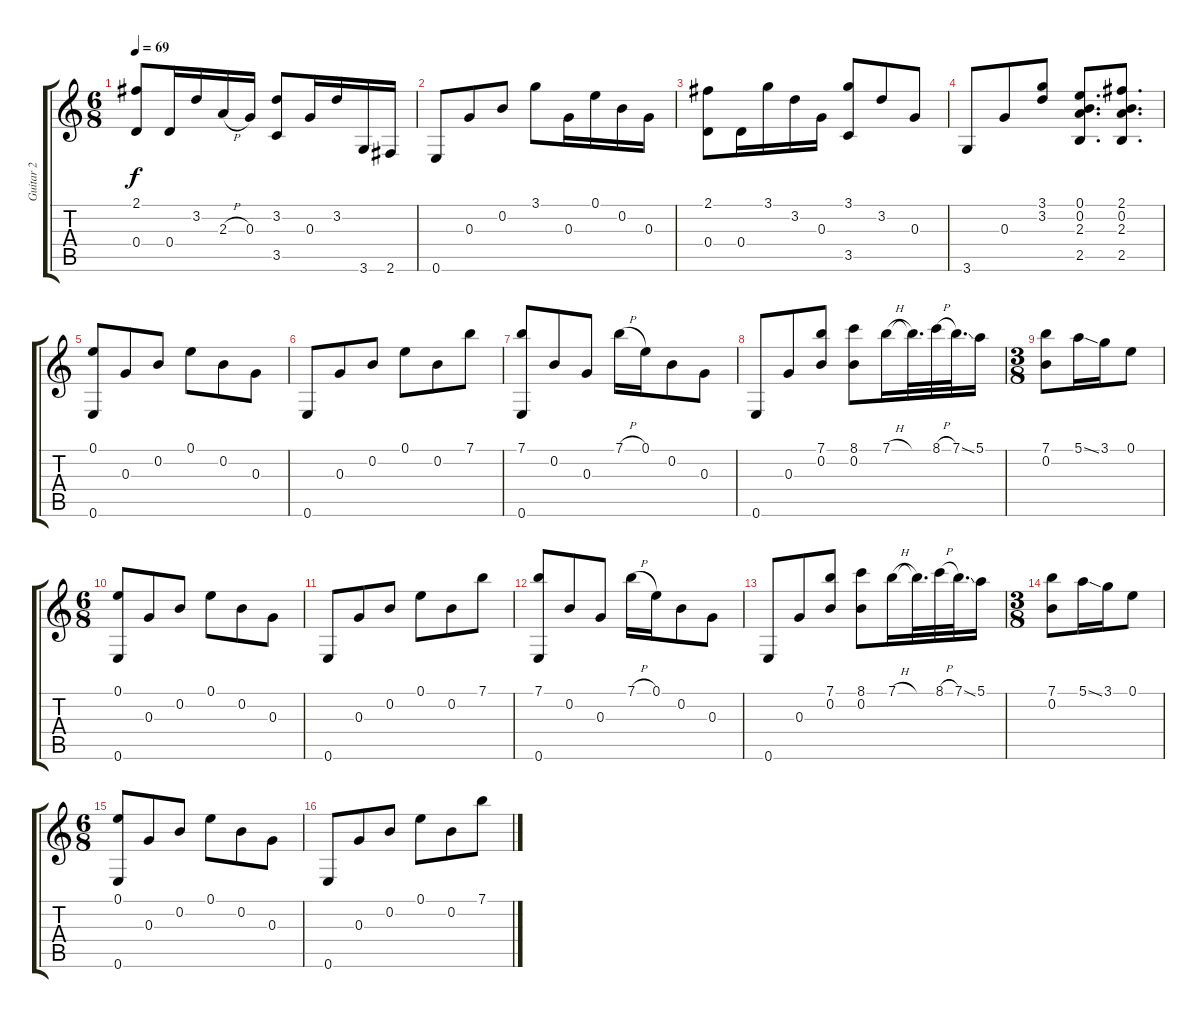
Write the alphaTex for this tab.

\track ("Guitar 2" "Guitar 2") {instrument distortionguitar}
\staff {score tabs}
\tuning (E4 B3 G3 D3 A2 E2) {hide}
\ts (6 8)
\tempo 69
\clef g2
\ks c
(2.1 0.4).8{dy f} 0.4.16 3.2.16 2.3{h}.16 0.3.16 (3.2 3.5).8 0.3.16 3.2.16 3.6.16 2.6.16 |
0.6.8 0.3.8 0.2.8 3.1.8 0.3.16 0.1.16 0.2.16 0.3.16 |
(2.1 0.4).8 0.4.16 3.1.16 3.2.16 0.3.16 (3.1 3.5).8 3.2.8 0.3.8 |
3.6.8 0.3.8 (3.1 3.2).8 (0.1 0.2 2.3 2.5).8{d} (2.1 0.2 2.3 2.5).8{d} |
(0.1 0.6).8 0.3.8 0.2.8 0.1.8 0.2.8 0.3.8 |
0.6.8 0.3.8 0.2.8 0.1.8 0.2.8 7.1.8 |
(7.1 0.6).8 0.2.8 0.3.8 7.1{h}.16 0.1.16 0.2.8 0.3.8 |
0.6.8 0.3.8 (7.1 0.2).8 (8.1 0.2).8 7.1{h}.16 7.1{t}.32{d} 8.1{h}.32 7.1{ss}.32{d} 5.1.16 |
\ts (3 8)
(7.1 0.2).8 5.1{ss}.16 3.1.16 0.1.8 |
\ts (6 8)
(0.1 0.6).8 0.3.8 0.2.8 0.1.8 0.2.8 0.3.8 |
0.6.8 0.3.8 0.2.8 0.1.8 0.2.8 7.1.8 |
(7.1 0.6).8 0.2.8 0.3.8 7.1{h}.16 0.1.16 0.2.8 0.3.8 |
0.6.8 0.3.8 (7.1 0.2).8 (8.1 0.2).8 7.1{h}.16 7.1{t}.32{d} 8.1{h}.32 7.1{ss}.32{d} 5.1.16 |
\ts (3 8)
(7.1 0.2).8 5.1{ss}.16 3.1.16 0.1.8 |
\ts (6 8)
(0.1 0.6).8 0.3.8 0.2.8 0.1.8 0.2.8 0.3.8 |
0.6.8 0.3.8 0.2.8 0.1.8 0.2.8 7.1.8
